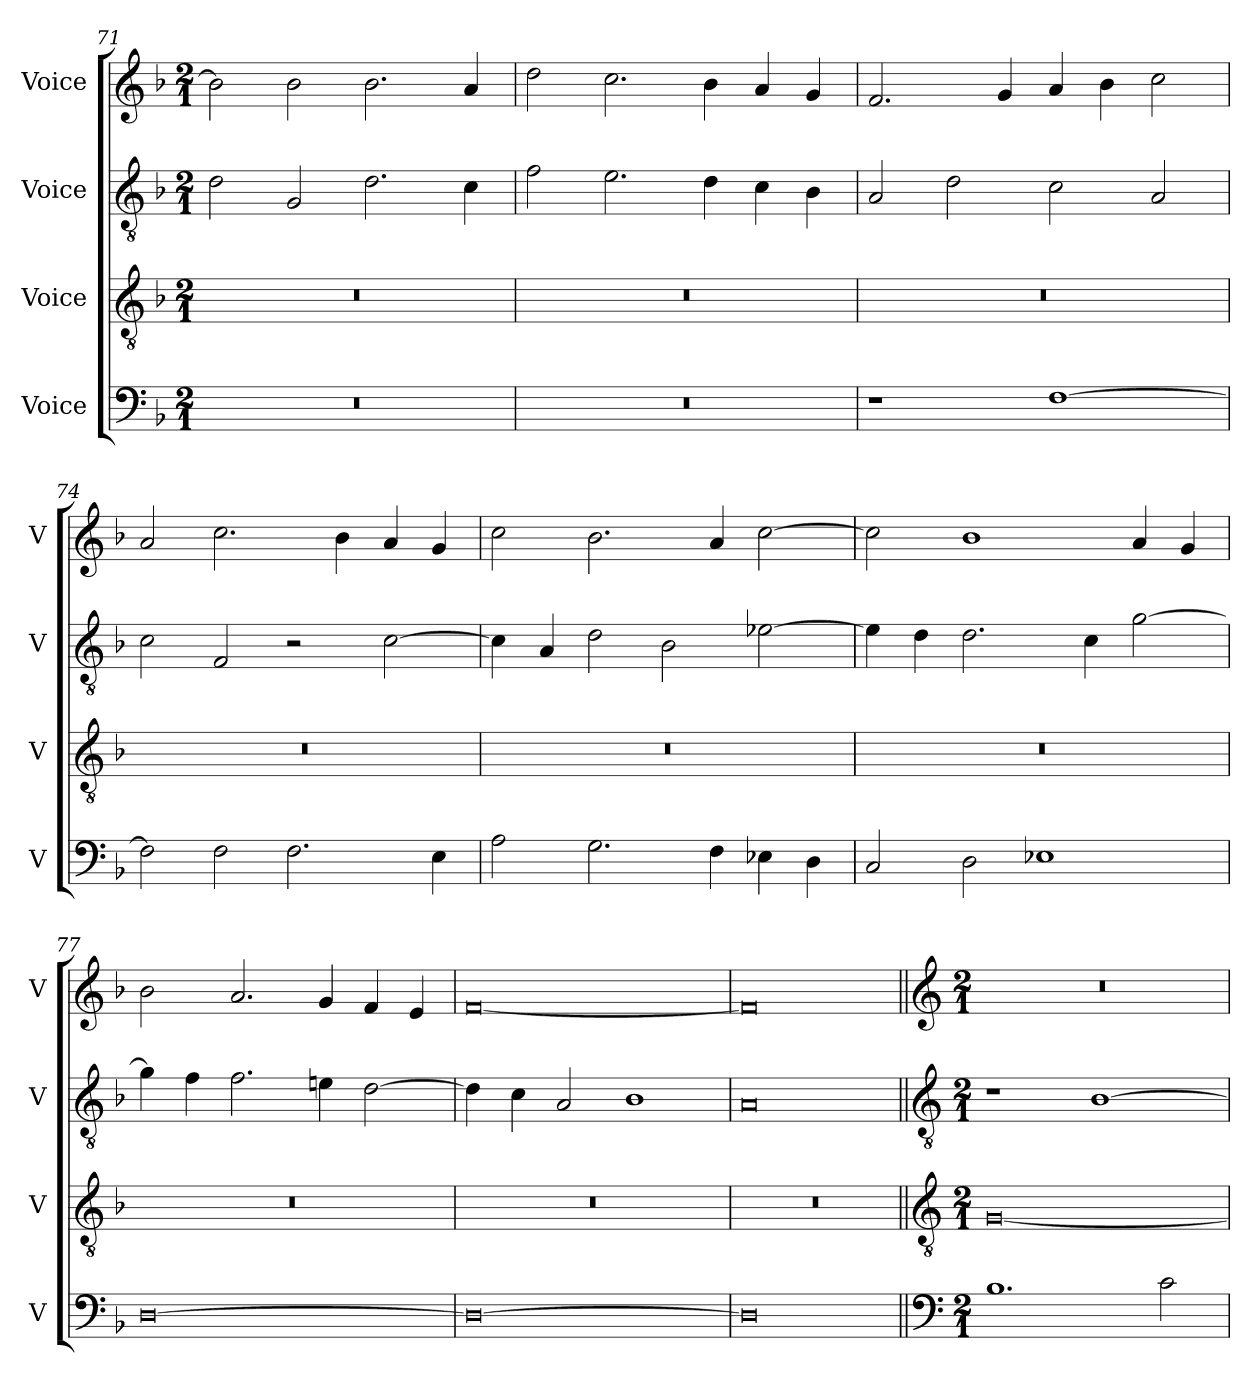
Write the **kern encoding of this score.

**kern	**kern	**kern	**kern
*part4	*part3	*part2	*part1
*staff4	*staff3	*staff2	*staff1
*I"Voice	*I"Voice	*I"Voice	*I"Voice
*I'V	*I'V	*I'V	*I'V
!!LO:LB:g=z
*clefF4	*clefGv2	*clefGv2	*clefG2
*k[b-]	*k[b-]	*k[b-]	*k[b-]
*M2/1	*M2/1	*M2/1	*M2/1
=71	=71	=71	=71
0r	0r	2d\	2b-\]
.	.	2G/	2b-\
.	.	2.d\	2.b-\
.	.	4c\	4a/
=72	=72	=72	=72
0r	0r	2f\	2dd\
.	.	2.e\	2.cc\
.	.	4d\	4b-\
.	.	4c\	4a/
.	.	4B-\	4g/
=73	=73	=73	=73
1r	0r	2A/	2.f/
.	.	2d\	.
.	.	.	4g/
[1F	.	2c\	4a/
.	.	.	4b-\
.	.	2A/	2cc\
!!LO:LB:g=z
=74	=74	=74	=74
2F\]	0r	2c\	2a/
2F\	.	2F/	2.cc\
2.F\	.	2r	.
.	.	.	4b-\
.	.	[2c\	4a/
4E\	.	.	4g/
=75	=75	=75	=75
2A\	0r	4c\]	2cc\
.	.	4A/	.
2.G\	.	2d\	2.b-\
.	.	2B-\	.
4F\	.	.	4a/
4E-X\	.	[2e-X\	[2cc\
4D\	.	.	.
=76	=76	=76	=76
2C/	0r	4e-\]	2cc\]
.	.	4d\	.
2D\	.	2.d\	1b-
1E-X	.	.	.
.	.	4c\	.
.	.	[2g\	4a/
.	.	.	4g/
!!LO:LB:g=z
=77	=77	=77	=77
[0D	0r	4g\]	2b-\
.	.	4f\	.
.	.	2.f\	2.a/
.	.	4en\	4g/
.	.	[2d\	4f/
.	.	.	4e/
=78	=78	=78	=78
0D_	0r	4d\]	[0f
.	.	4c\	.
.	.	2A/	.
.	.	1B-	.
=79	=79	=79	=79
0D]	0r	0A	0f]
=80||	=80||	=80||	=80||
*clefF4	*clefGv2	*clefGv2	*clefG2
*M2/1	*M2/1	*M2/1	*M2/1
1.B-	[0G	1r	0r
.	.	[1B-	.
2c\	.	.	.
=	=	=	=
*-	*-	*-	*-
